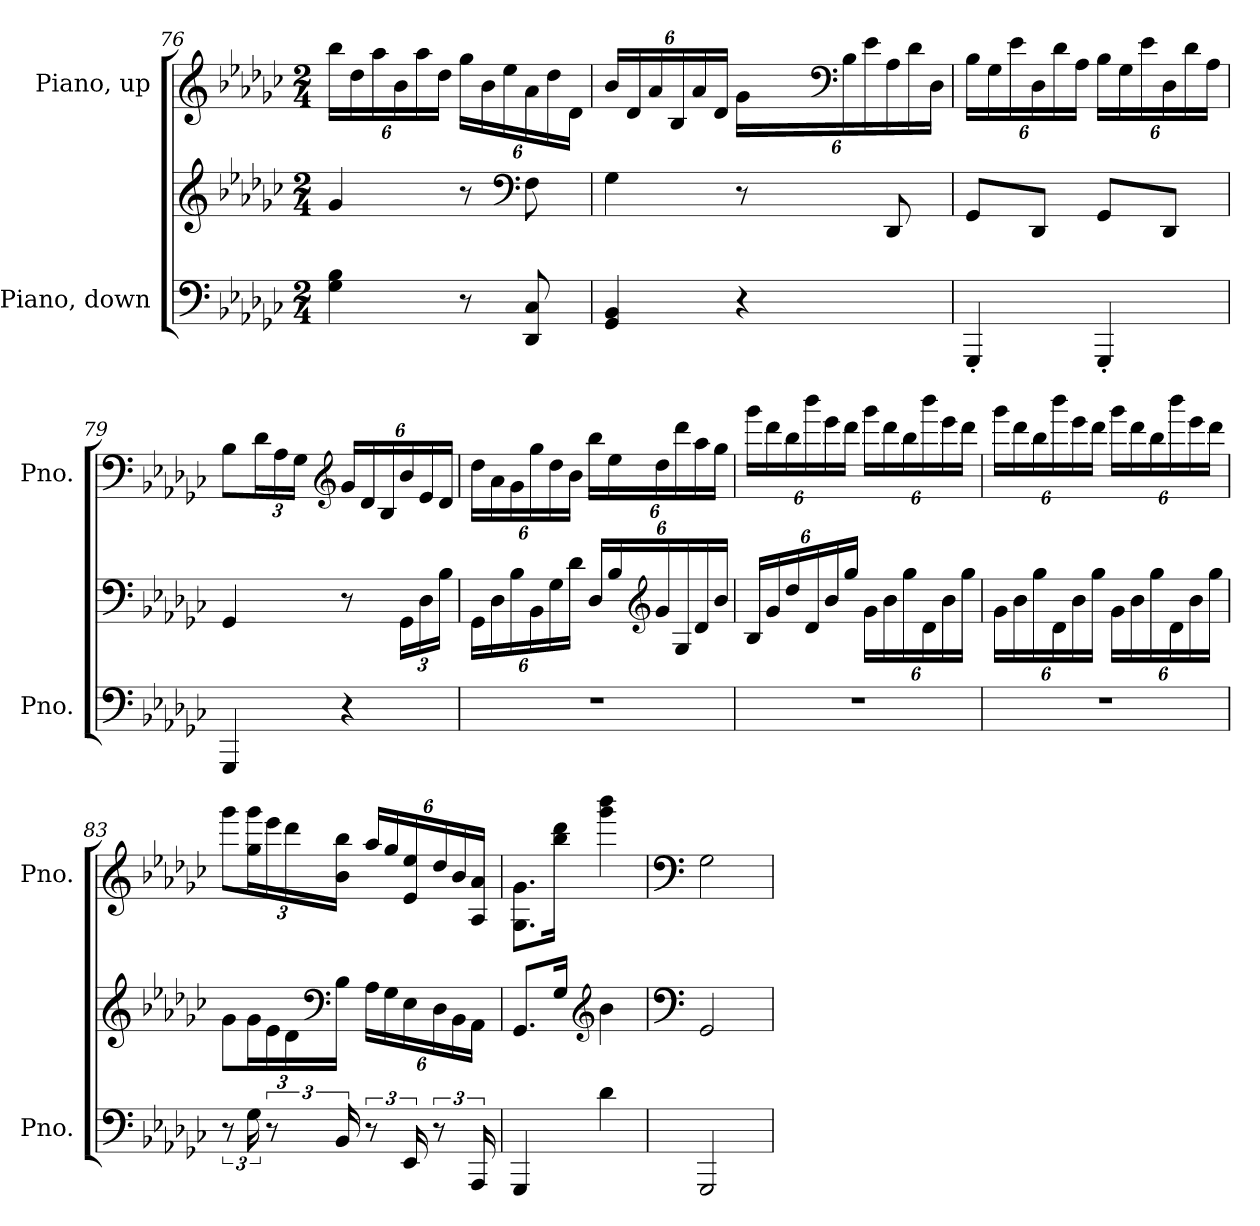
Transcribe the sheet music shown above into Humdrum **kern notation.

**kern	**kern	**kern
*part2	*part2	*part1
*staff3	*staff2	*staff1
*I"Piano, down	*	*I"Piano, up
*I'Pno.	*	*I'Pno.
*clefF4	*clefG2	*clefG2
*k[b-e-a-d-g-c-]	*k[b-e-a-d-g-c-]	*k[b-e-a-d-g-c-]
*M2/4	*M2/4	*M2/4
*	*	*Xbrackettup
=76	=76	=76
4G-\ 4B-\	4g-/	24bb-\LL
.	.	24dd-\
.	.	24aa-\
.	.	24b-\
.	.	24aa-\
.	.	24dd-\JJ
8r	8r	24gg-\LL
.	.	24b-\
.	.	24ee-\
*	*clefF4	*
8DD-/ 8C-/	8F\	24a-\
.	.	24dd-\
.	.	24d-\JJ
!!LO:LB:g=z
=77	=77	=77
4GG-/ 4BB-/	4G-\	24b-/LL
.	.	24d-/
.	.	24a-/
.	.	24B-/
.	.	24a-/
.	.	24d-/JJ
4r	8r	24g-\LL
*	*	*clefF4
.	.	24B-\
.	.	24e-\
.	8DD-/	24A-\
.	.	24d-\
.	.	24D-\JJ
=78	=78	=78
4GGG-'/	8GG-/L	24B-\LL
.	.	24G-\
.	.	24e-\
.	8DD-/J	24D-\
.	.	24d-\
.	.	24A-\JJ
4GGG-'/	8GG-/L	24B-\LL
.	.	24G-\
.	.	24e-\
.	8DD-/J	24D-\
.	.	24d-\
.	.	24A-\JJ
=79	=79	=79
4GGG-/	4GG-/	8B-\L
.	.	24d-\L
.	.	24A-\
.	.	24G-\JJ
*	*	*clefG2
4r	8r	24g-/LL
.	.	24d-/
.	.	24B-/
*	*Xbrackettup	*
.	24GG-\LL	24b-/
.	24D-\	24e-/
.	24B-\JJ	24d-/JJ
!!LO:PB:g=z
=80	=80	=80
2r	24GG-\LL	24dd-\LL
.	24D-\	24a-\
.	24B-\	24g-\
.	24BB-\	24gg-\
.	24G-\	24dd-\
.	24d-\JJ	24b-\JJ
.	24D-/LL	24bb-\LL
.	24B-/	24ee-\
*	*clefG2	*
.	24g-/	24dd-\
.	24G-/	24ddd-\
.	24d-/	24aa-\
.	24b-/JJ	24gg-\JJ
=81	=81	=81
2r	24B-/LL	24ggg-\LL
.	24g-/	24ddd-\
.	24dd-/	24bb-\
.	24d-/	24bbb-\
.	24b-/	24eee-\
.	24gg-/JJ	24ddd-\JJ
.	24g-\LL	24ggg-\LL
.	24b-\	24ddd-\
.	24gg-\	24bb-\
.	24d-\	24bbb-\
.	24b-\	24eee-\
.	24gg-\JJ	24ddd-\JJ
!!LO:LB:g=z
=82	=82	=82
2r	24g-\LL	24ggg-\LL
.	24b-\	24ddd-\
.	24gg-\	24bb-\
.	24d-\	24bbb-\
.	24b-\	24eee-\
.	24gg-\JJ	24ddd-\JJ
.	24g-\LL	24ggg-\LL
.	24b-\	24ddd-\
.	24gg-\	24bb-\
.	24d-\	24bbb-\
.	24b-\	24eee-\
.	24gg-\JJ	24ddd-\JJ
=83	=83	=83
12r	12g-\L	12ggg-\L
24G-\	24g-\L	24gg-\ 24ggg-\L
12r	24e-\	24eee-\
.	24d-\	24ddd-\
*	*clefF4	*
24BB-/	24B-\JJ	24b-\ 24bb-\JJ
12r	24A-\LL	24aa-/LL
.	24G-\	24gg-/
24EE-/	24E-\	24e-/ 24ee-/
12r	24D-\	24dd-/
.	24BB-\	24b-/
24AAA-/	24AA-\JJ	24A-/ 24a-/JJ
=84	=84	=84
4GGG-/	8.GG-/L	8.G-\ 8.g-\L
.	16G-/Jk	16bb-\ 16ddd-\Jk
*	*clefG2	*
4d-\	4b-\	4ggg-\ 4bbb-\
!!LO:LB:g=z
=85	=85	=85
*	*clefF4	*clefF4
2GGG-/	2GG-/	2G-\
=	=	=
*-	*-	*-
